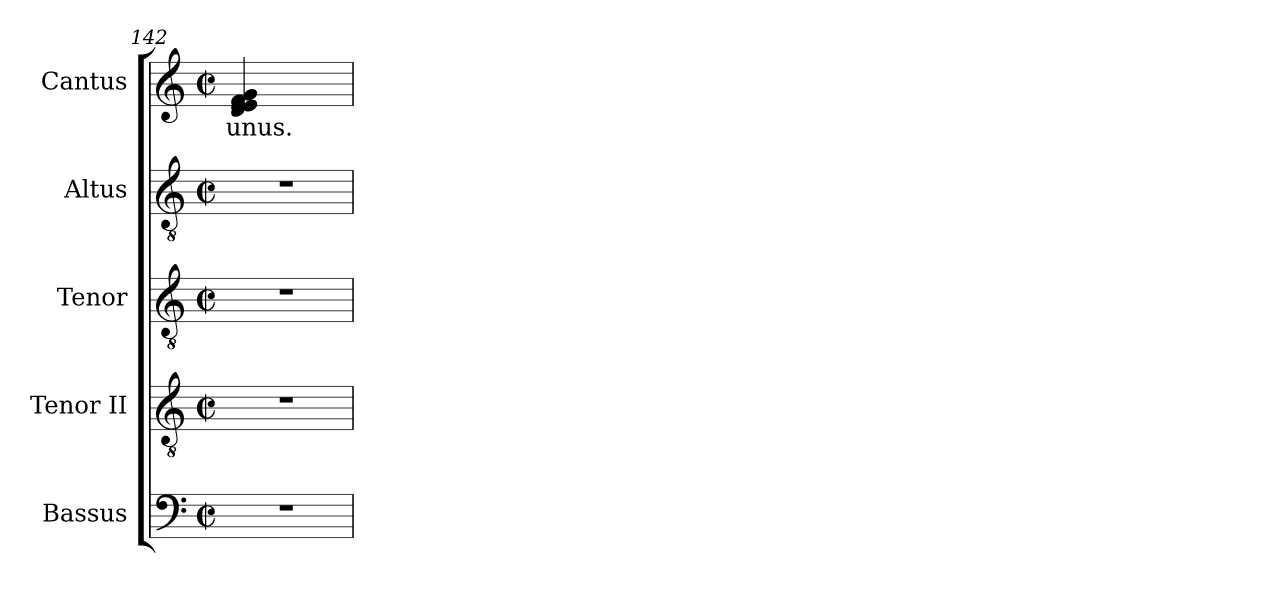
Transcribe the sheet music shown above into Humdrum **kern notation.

**kern	**kern	**kern	**kern	**kern	**text
*part5	*part4	*part3	*part2	*part1	*part1
*staff5	*staff4	*staff3	*staff2	*staff1	*staff1
*I"Bassus	*I"Tenor II	*I"Tenor	*I"Altus	*I"Cantus	*
*I'Bassus	*	*I'Tenor	*I'Altus	*I'Cantus	*
*clefF4	*clefGv2	*clefGv2	*clefGv2	*clefG2	*
*	*	*k[]	*k[]	*	*
*	*	*C:	*C:	*	*
*M2/2	*M2/2	*M2/2	*M2/2	*M2/2	*
*met(c|)	*met(c|)	*met(c|)	*met(c|)	*met(c|)	*
=142	=142	=142	=142	=142	=142
!	!	!	!	!	!LO:LY:b
1r	1r	1r	1r	4e/ 4g/ 4e/ 4f/ 4e/ 4d/	unus.
.	.	.	.	2.ryy	.
=	=	=	=	=	=
*-	*-	*-	*-	*-	*-
